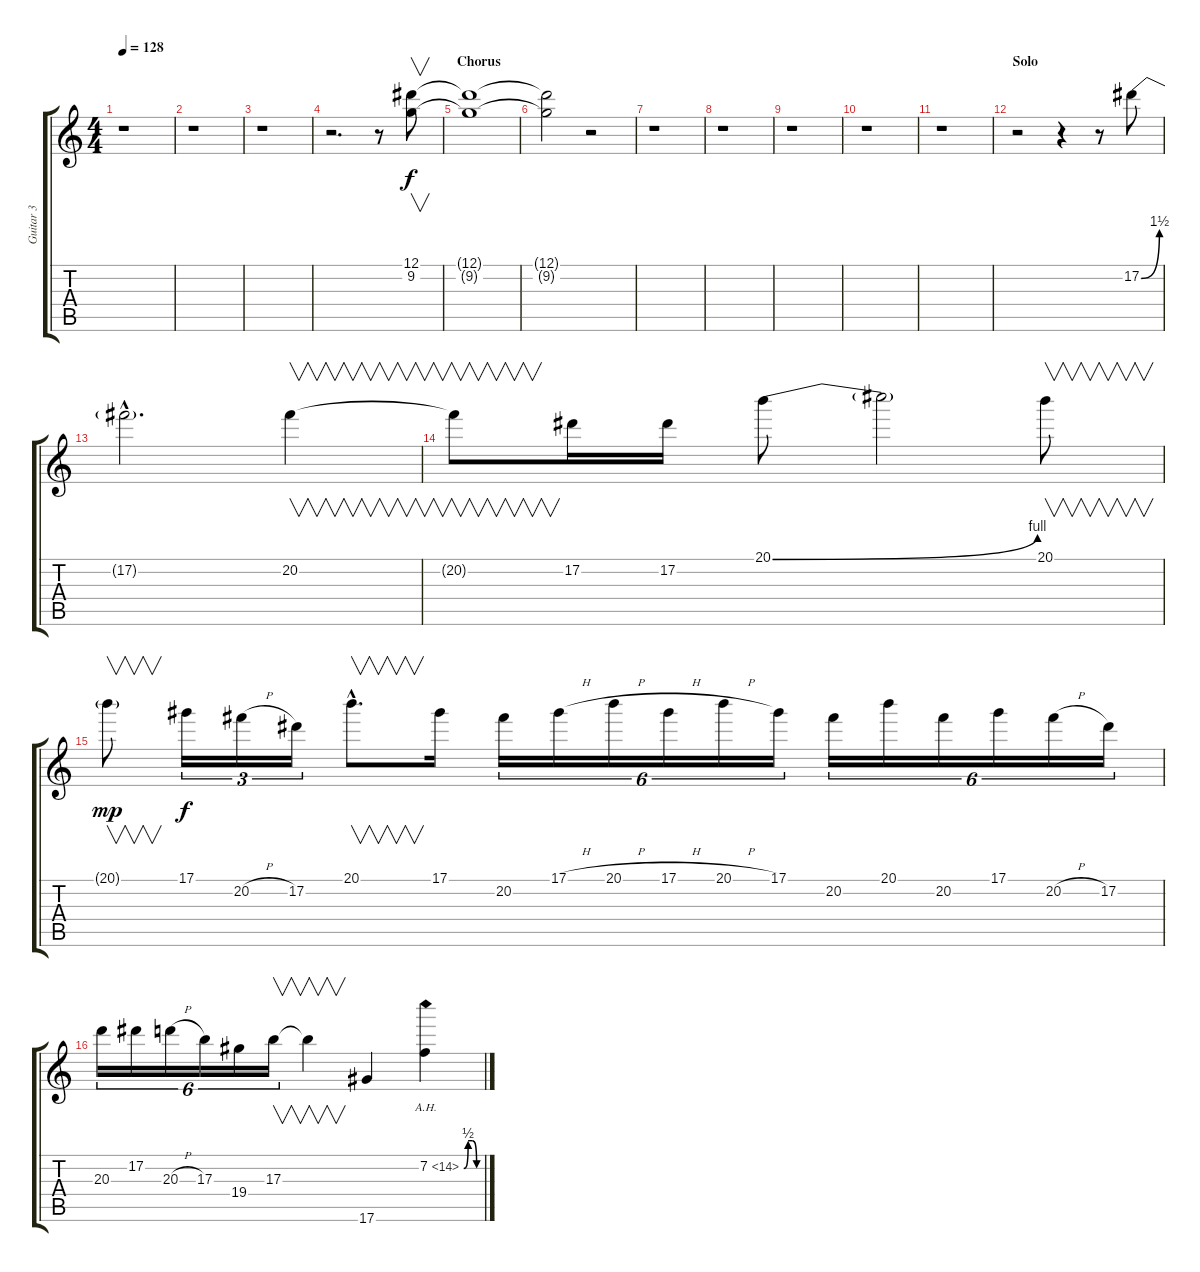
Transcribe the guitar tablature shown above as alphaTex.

\track ("Guitar 3" "Guitar 3") {instrument distortionguitar}
\staff {score tabs}
\tuning (Eb4 Bb3 Gb3 Db3 Ab2 Eb2) {hide}
\ts (4 4)
\tempo 128
\clef g2
\ks c
r.1{dy f} |
r.1 |
r.1 |
r.2{d volume 3} r.8 (12.1 9.2).8{v volume 13} |
\section ("" "Chorus")
(12.1{t} 9.2{t}).1{volume 2} |
(12.1{t} 9.2{t}).2 r.2 |
r.1 |
r.1 |
r.1 |
r.1 |
r.1 |
\section ("" "Solo")
r.2 r.4 r.8 17.2{be (bend 0 0 60 6)}.8 |
17.2{hac t}.2{d} 20.2.4{v} |
20.2{t}.8{v} 17.2.16 17.2.16 20.1{be (bend 0 0 60 4)}.8 20.1{t}.2 20.1.8{v} |
20.1{g}.8{v dy mp} 17.1.16{tu (3 2) dy f} 20.2{h}.16{tu (3 2)} 17.2.16{tu (3 2)} 20.1{hac}.8{v d} 17.1.16 20.2.16{tu (6 4)} 17.1{h}.16{tu (6 4)} 20.1{h}.16{tu (6 4)} 17.1{h}.16{tu (6 4)} 20.1{h}.16{tu (6 4)} 17.1.16{tu (6 4)} 20.2.16{tu (6 4)} 20.1.16{tu (6 4)} 20.2.16{tu (6 4)} 17.1.16{tu (6 4)} 20.2{h}.16{tu (6 4)} 17.2.16{tu (6 4)} |
20.3.16{tu (6 4)} 17.2.16{tu (6 4)} 20.3{h}.16{tu (6 4)} 17.3.16{tu (6 4)} 19.4.16{tu (6 4)} 17.3.16{v tu (6 4)} 17.3{t}.4{v} 17.6.4 7.2{be (custom 0 0 15 2 30 2 45 0 60 0) ah 7}.4
